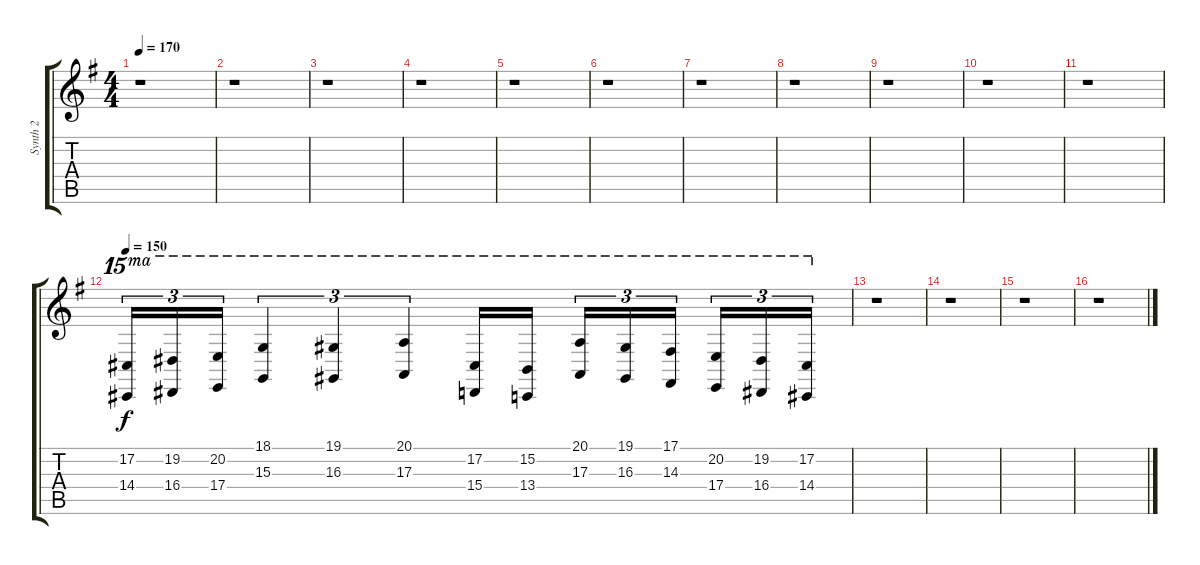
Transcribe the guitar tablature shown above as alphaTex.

\track ("Synth 2" "Synth 2") {instrument orchestrahit}
\staff {score tabs}
\tuning (Db4 Ab3 E3 B2 Gb2 Db2) {hide}
\ts (4 4)
\tempo 170
\clef g2
\ks g
r.1{dy f instrument orchestrahit} |
r.1 |
r.1 |
r.1 |
r.1 |
r.1 |
r.1 |
r.1 |
r.1 |
r.1 |
r.1 |
\tempo 150
(17.2 14.4).16{tu (3 2) ot 15ma} (19.2 16.4).16{tu (3 2) ot 15ma} (20.2 17.4).16{tu (3 2) ot 15ma} (18.1 15.3).4{tu (3 2) ot 15ma} (19.1 16.3).4{tu (3 2) ot 15ma} (20.1 17.3).4{tu (3 2) ot 15ma} (17.2 15.4).16{ot 15ma} (15.2 13.4).16{ot 15ma} (20.1 17.3).16{tu (3 2) ot 15ma} (19.1 16.3).16{tu (3 2) ot 15ma} (17.1 14.3).16{tu (3 2) ot 15ma beam splitsecondary} (20.2 17.4).16{tu (3 2) ot 15ma} (19.2 16.4).16{tu (3 2) ot 15ma} (17.2 14.4).16{tu (3 2) ot 15ma} |
r.1 |
r.1 |
r.1 |
r.1
